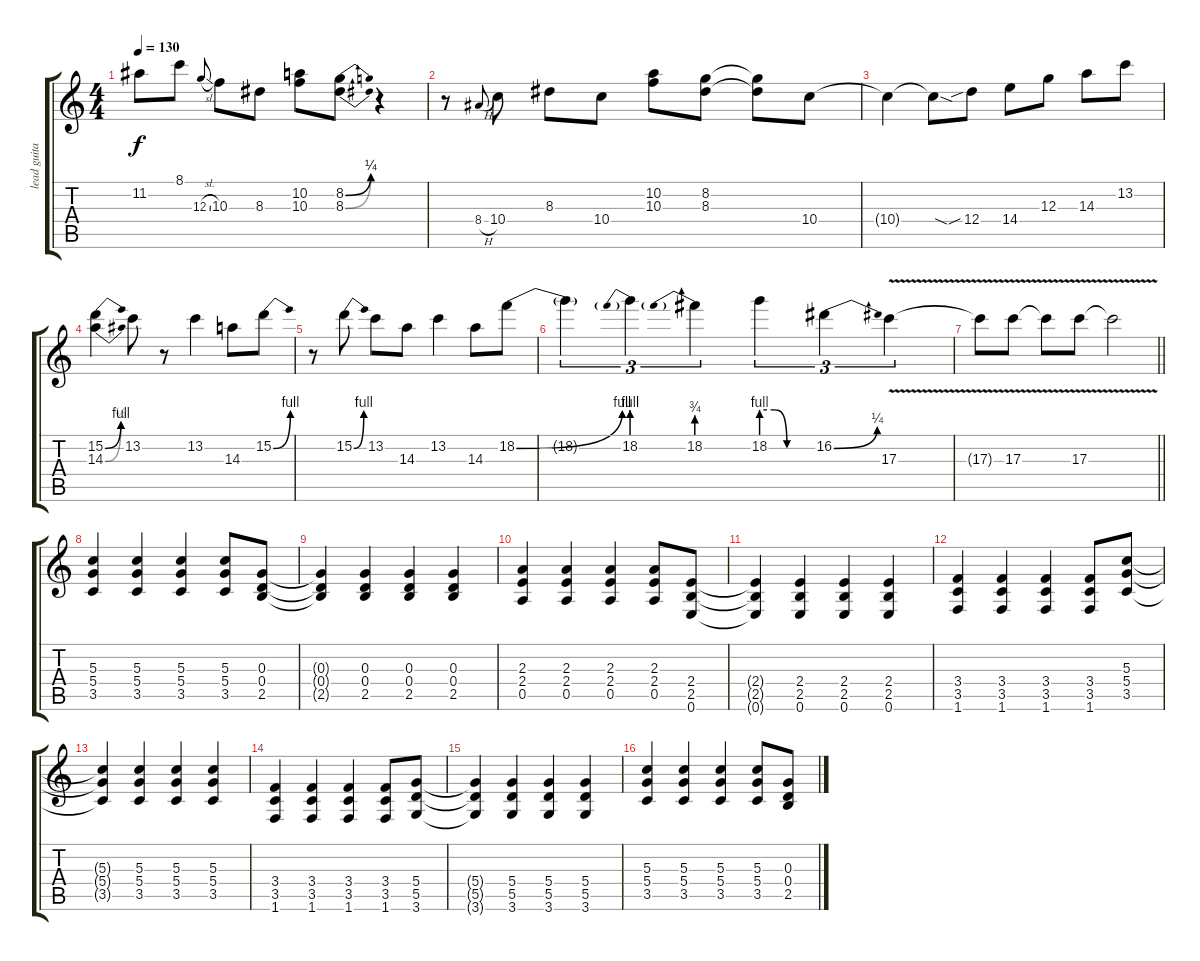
\track ("lead guitar" "lead guita") {instrument distortionguitar}
\staff {score tabs}
\tuning (E4 B3 G3 D3 A2 E2) {hide}
\ts (4 4)
\tempo 130
\clef g2
\ks c
11.2{t}.8{dy f} 8.1.8 12.3{sl}.8{gr onbeat} 10.3.8 8.3.8 (10.2 10.3).8 (8.2{be (bend 0 0 60 1)} 8.3{be (bend 0 0 60 1)}).8 r.4 |
r.8 8.4{h}.8{gr onbeat} 10.4.8 8.3.8 10.4.8 (10.2 10.3).8 (8.2 8.3).8 (8.2{t} 8.3{t}).8 10.4.8 |
10.4{t}.4 10.4{sod t}.8 12.4{sib}.8 14.4.8 12.3.8 14.3.8 13.2.8 |
(15.2{be (bend 0 0 60 4)} 14.3{be (bend 0 0 60 2)}).4 13.2.8 r.8 13.2.4 14.3.8 15.2{be (bend 0 0 60 4)}.8 |
r.8 15.2{be (bend 0 0 60 4)}.8 13.2.8 14.3.8 13.2.4 14.3.8 18.2{be (bend 0 0 60 4)}.8 |
18.2{t}.4{tu (3 2)} 18.2{be (prebend 0 4 60 4)}.4{tu (3 2)} 18.2{be (prebend 0 3 60 3)}.4{tu (3 2)} 18.2{be (custom 0 4 15 4 30 0 60 0)}.4{tu (3 2)} 16.2{be (bend 0 0 60 1)}.4{tu (3 2)} 17.3{v}.4{tu (3 2)} |
\barLineRight lightlight
17.3{t}.8 17.3{v}.8 17.3{t}.8 17.3{v}.8 17.3{t}.2 |
(5.3 5.4 3.5).4 (5.3 5.4 3.5).4 (5.3 5.4 3.5).4 (5.3 5.4 3.5).8 (0.3 0.4 2.5).8 |
(0.3{t} 0.4{t} 2.5{t}).4 (0.3 0.4 2.5).4 (0.3 0.4 2.5).4 (0.3 0.4 2.5).4 |
(2.3 2.4 0.5).4 (2.3 2.4 0.5).4 (2.3 2.4 0.5).4 (2.3 2.4 0.5).8 (2.4 2.5 0.6).8 |
(2.4{t} 2.5{t} 0.6{t}).4 (2.4 2.5 0.6).4 (2.4 2.5 0.6).4 (2.4 2.5 0.6).4 |
(3.4 3.5 1.6).4 (3.4 3.5 1.6).4 (3.4 3.5 1.6).4 (3.4 3.5 1.6).8 (5.3 5.4 3.5).8 |
(5.3{t} 5.4{t} 3.5{t}).4 (5.3 5.4 3.5).4 (5.3 5.4 3.5).4 (5.3 5.4 3.5).4 |
(3.4 3.5 1.6).4 (3.4 3.5 1.6).4 (3.4 3.5 1.6).4 (3.4 3.5 1.6).8 (5.4 5.5 3.6).8 |
(5.4{t} 5.5{t} 3.6{t}).4 (5.4 5.5 3.6).4 (5.4 5.5 3.6).4 (5.4 5.5 3.6).4 |
(5.3 5.4 3.5).4 (5.3 5.4 3.5).4 (5.3 5.4 3.5).4 (5.3 5.4 3.5).8 (0.3 0.4 2.5).8
